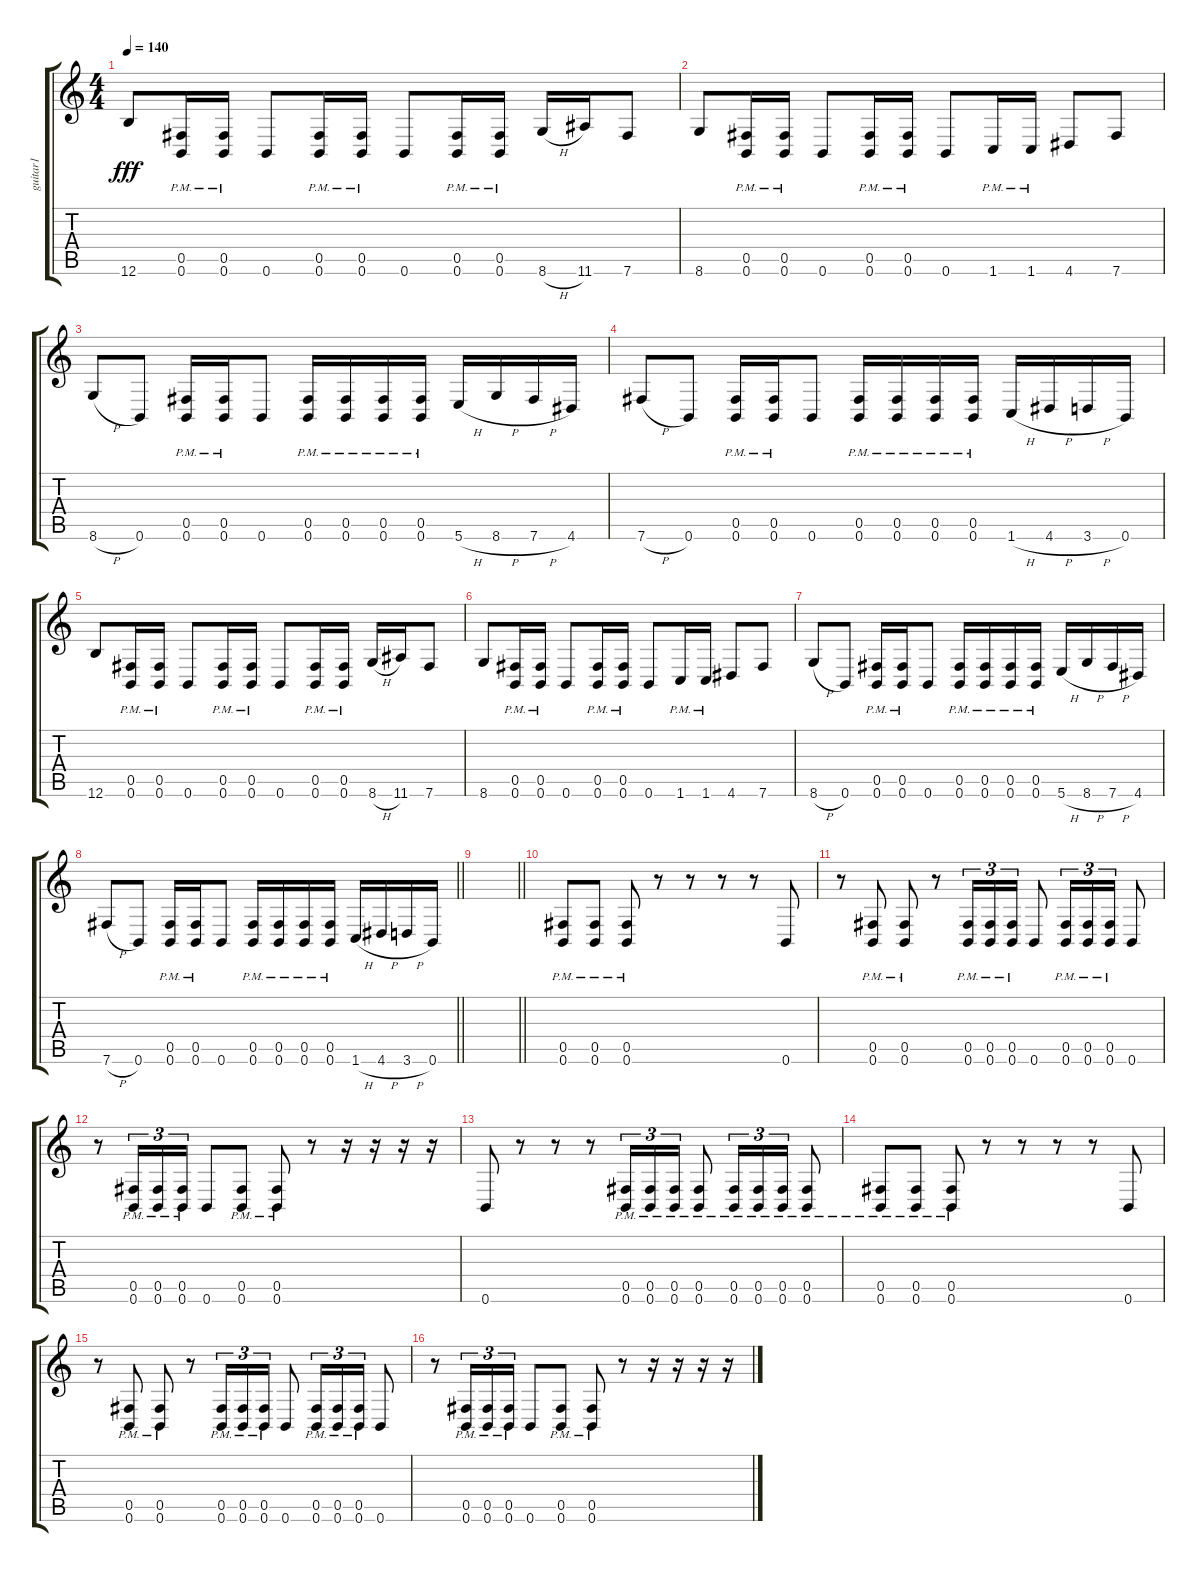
\track ("guitar1" "guitar1") {instrument distortionguitar}
\staff {score tabs}
\tuning (Db4 Ab3 E3 B2 Gb2 B1) {hide}
\ts (4 4)
\section ("" "")
\tempo 140
\clef g2
\ks c
12.6.8{dy fff} (0.5{pm} 0.6{pm}).16 (0.5{pm} 0.6{pm}).16 0.6.8 (0.5{pm} 0.6{pm}).16 (0.5{pm} 0.6{pm}).16 0.6.8 (0.5{pm} 0.6{pm}).16 (0.5{pm} 0.6{pm}).16 8.6{h}.16 11.6.16 7.6.8 |
8.6.8 (0.5{pm} 0.6{pm}).16 (0.5{pm} 0.6{pm}).16 0.6.8 (0.5{pm} 0.6{pm}).16 (0.5{pm} 0.6{pm}).16 0.6.8 1.6{pm}.16 1.6{pm}.16 4.6.8 7.6.8 |
8.6{h}.8 0.6.8 (0.5{pm} 0.6{pm}).16 (0.5{pm} 0.6{pm}).16 0.6.8 (0.5{pm} 0.6{pm}).16 (0.5{pm} 0.6{pm}).16 (0.5{pm} 0.6{pm}).16 (0.5{pm} 0.6{pm}).16 5.6{h}.16 8.6{h}.16 7.6{h}.16 4.6.16 |
7.6{h}.8 0.6.8 (0.5{pm} 0.6{pm}).16 (0.5{pm} 0.6{pm}).16 0.6.8 (0.5{pm} 0.6{pm}).16 (0.5{pm} 0.6{pm}).16 (0.5{pm} 0.6{pm}).16 (0.5{pm} 0.6{pm}).16 1.6{h}.16 4.6{h}.16 3.6{h}.16 0.6.16 |
12.6.8 (0.5{pm} 0.6{pm}).16 (0.5{pm} 0.6{pm}).16 0.6.8 (0.5{pm} 0.6{pm}).16 (0.5{pm} 0.6{pm}).16 0.6.8 (0.5{pm} 0.6{pm}).16 (0.5{pm} 0.6{pm}).16 8.6{h}.16 11.6.16 7.6.8 |
8.6.8 (0.5{pm} 0.6{pm}).16 (0.5{pm} 0.6{pm}).16 0.6.8 (0.5{pm} 0.6{pm}).16 (0.5{pm} 0.6{pm}).16 0.6.8 1.6{pm}.16 1.6{pm}.16 4.6.8 7.6.8 |
8.6{h}.8 0.6.8 (0.5{pm} 0.6{pm}).16 (0.5{pm} 0.6{pm}).16 0.6.8 (0.5{pm} 0.6{pm}).16 (0.5{pm} 0.6{pm}).16 (0.5{pm} 0.6{pm}).16 (0.5{pm} 0.6{pm}).16 5.6{h}.16 8.6{h}.16 7.6{h}.16 4.6.16 |
\barLineRight lightlight
7.6{h}.8 0.6.8 (0.5{pm} 0.6{pm}).16 (0.5{pm} 0.6{pm}).16 0.6.8 (0.5{pm} 0.6{pm}).16 (0.5{pm} 0.6{pm}).16 (0.5{pm} 0.6{pm}).16 (0.5{pm} 0.6{pm}).16 1.6{h}.16 4.6{h}.16 3.6{h}.16 0.6.16 |
\barLineRight lightlight
|
\section ("" "")
(0.5{pm} 0.6{pm}).8 (0.5{pm} 0.6{pm}).8 (0.5{pm} 0.6{pm}).8 r.8 r.8 r.8 r.8 0.6.8 |
r.8 (0.5{pm} 0.6{pm}).8 (0.5{pm} 0.6{pm}).8 r.8 (0.5{pm} 0.6{pm}).16{tu (3 2)} (0.5{pm} 0.6{pm}).16{tu (3 2)} (0.5{pm} 0.6{pm}).16{tu (3 2)} 0.6.8 (0.5{pm} 0.6{pm}).16{tu (3 2)} (0.5{pm} 0.6{pm}).16{tu (3 2)} (0.5{pm} 0.6{pm}).16{tu (3 2)} 0.6.8 |
r.8 (0.5{pm} 0.6{pm}).16{tu (3 2)} (0.5{pm} 0.6{pm}).16{tu (3 2)} (0.5{pm} 0.6{pm}).16{tu (3 2)} 0.6.8 (0.5{pm} 0.6{pm}).8 (0.5{pm} 0.6{pm}).8 r.8 r.16 r.16 r.16 r.16 |
0.6.8 r.8 r.8 r.8 (0.5{pm} 0.6{pm}).16{tu (3 2)} (0.5{pm} 0.6{pm}).16{tu (3 2)} (0.5{pm} 0.6{pm}).16{tu (3 2)} (0.5{pm} 0.6{pm}).8 (0.5{pm} 0.6{pm}).16{tu (3 2)} (0.5{pm} 0.6{pm}).16{tu (3 2)} (0.5{pm} 0.6{pm}).16{tu (3 2)} (0.5{pm} 0.6{pm}).8 |
(0.5{pm} 0.6{pm}).8 (0.5{pm} 0.6{pm}).8 (0.5{pm} 0.6{pm}).8 r.8 r.8 r.8 r.8 0.6.8 |
r.8 (0.5{pm} 0.6{pm}).8 (0.5{pm} 0.6{pm}).8 r.8 (0.5{pm} 0.6{pm}).16{tu (3 2)} (0.5{pm} 0.6{pm}).16{tu (3 2)} (0.5{pm} 0.6{pm}).16{tu (3 2)} 0.6.8 (0.5{pm} 0.6{pm}).16{tu (3 2)} (0.5{pm} 0.6{pm}).16{tu (3 2)} (0.5{pm} 0.6{pm}).16{tu (3 2)} 0.6.8 |
r.8 (0.5{pm} 0.6{pm}).16{tu (3 2)} (0.5{pm} 0.6{pm}).16{tu (3 2)} (0.5{pm} 0.6{pm}).16{tu (3 2)} 0.6.8 (0.5{pm} 0.6{pm}).8 (0.5{pm} 0.6{pm}).8 r.8 r.16 r.16 r.16 r.16
